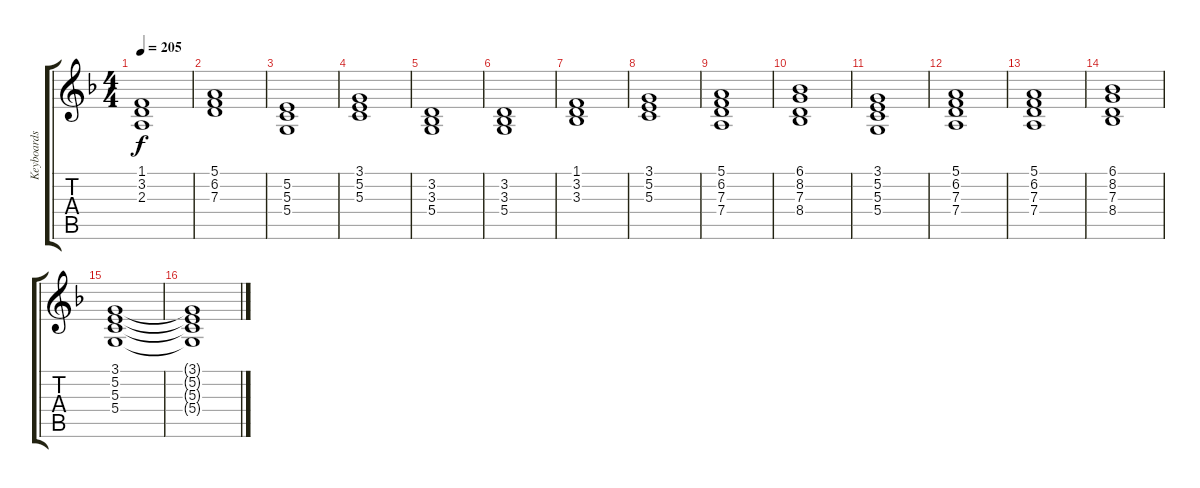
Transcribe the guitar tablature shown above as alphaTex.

\track ("Keyboards 1" "Keyboards ") {instrument synthstrings1}
\staff {score tabs}
\tuning (E4 B3 G3 D3 A2 E2) {hide}
\ts (4 4)
\tempo 205
\clef g2
\ks f
(1.1 3.2 2.3).1{dy f} |
(5.1 6.2 7.3).1 |
(5.2 5.3 5.4).1 |
(3.1 5.2 5.3).1 |
(3.2 3.3 5.4).1 |
(3.2 3.3 5.4).1 |
(1.1 3.2 3.3).1 |
(3.1 5.2 5.3).1 |
(5.1 6.2 7.3 7.4).1 |
(6.1 8.2 7.3 8.4).1 |
(3.1 5.2 5.3 5.4).1 |
(5.1 6.2 7.3 7.4).1 |
(5.1 6.2 7.3 7.4).1 |
(6.1 8.2 7.3 8.4).1 |
(3.1 5.2 5.3 5.4).1 |
(3.1{t} 5.2{t} 5.3{t} 5.4{t}).1
